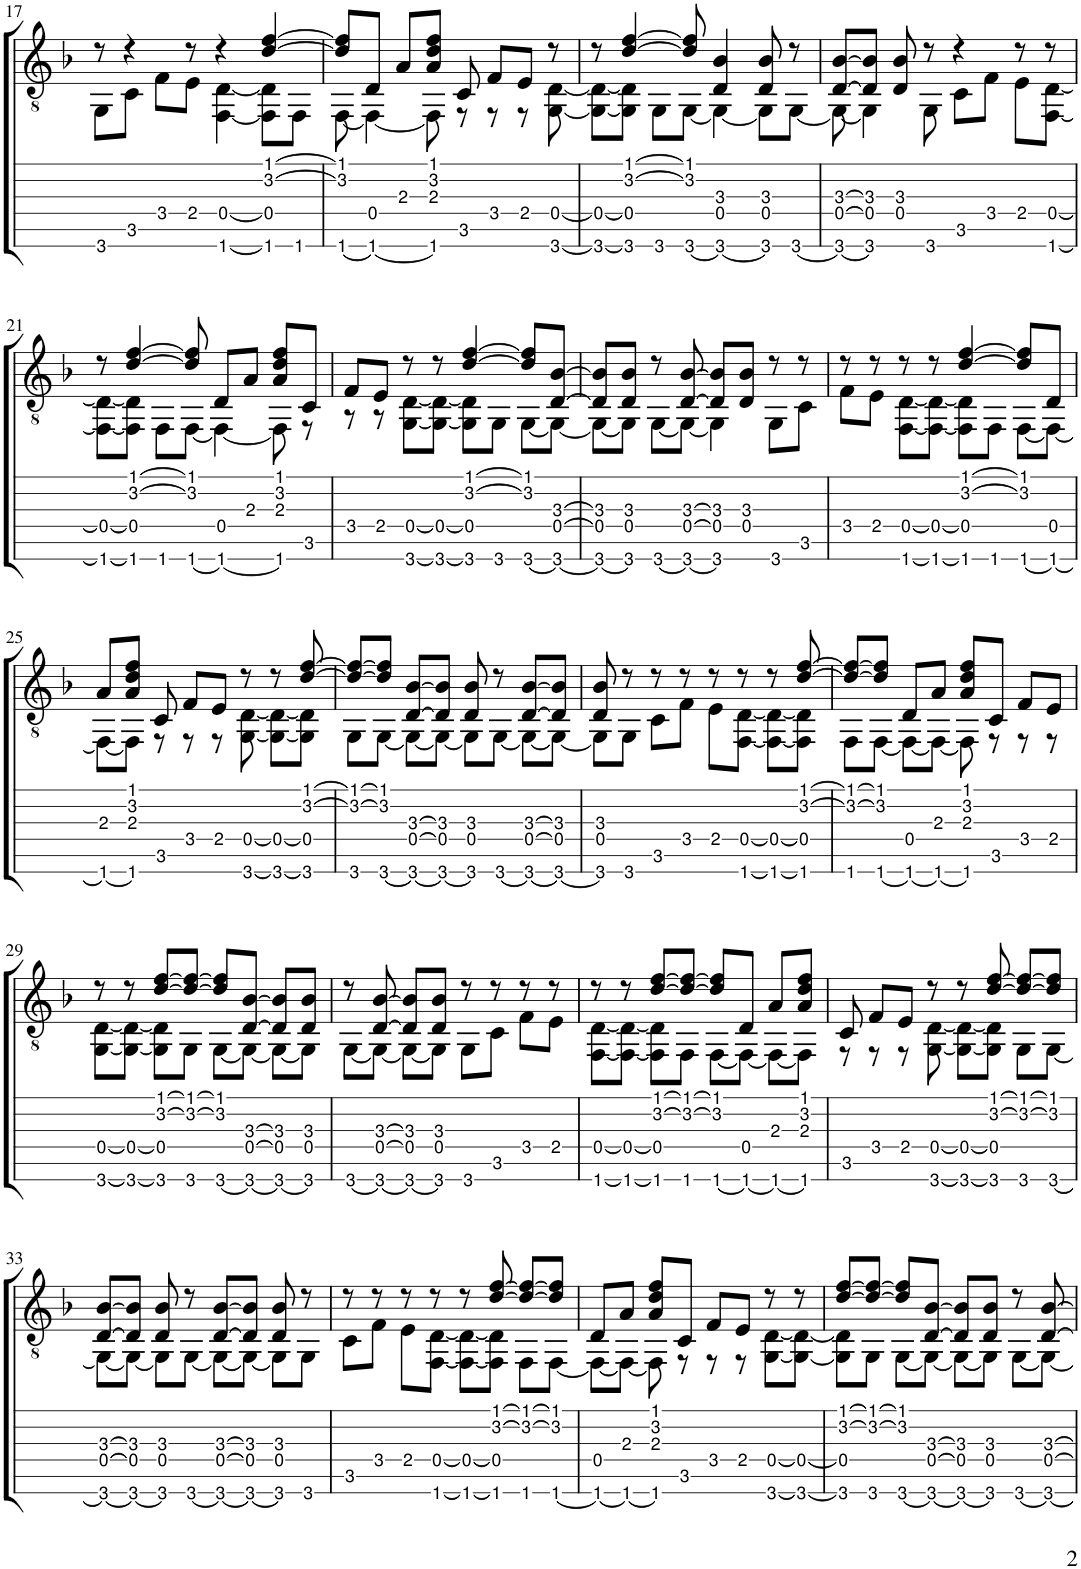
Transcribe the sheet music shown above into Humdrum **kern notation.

**kern	**kern
*part1	*part1
*staff2	*staff1
*I"Gtr	*
!!LO:PB:g=z
*	*clefGv2
*k[b-]	*k[b-]
*M4/4	*M4/4
=17	=17
*^	*^
8r	8GGL	8r	8GG\L
4r	8CJ	4r	8C\J
.	8FL	.	8F\L
8r	8EJ	8r	8E\J
4r	[4FF [4D	4r	[4FF\ [4D\
[4d [4f	8FF]\ 8D]\L	[4d/ [4f/	8FF\] 8D\]L
.	8FFJ	.	8FF\J
=18	=18	=18	=18
8d]\ 8f]\L	[8FF	8d/] 8f/]L	[8FF\
8DJ	4FF_	8D/J	4FF\_
8AL	.	8A/L	.
8A\ 8d\ 8f\J	8FF]	8A/ 8d/ 8f/J	8FF\]
8CL	8r	8C/	8r
8FJ	8r	8F/L	8r
8E	8r	8E/J	8r
8r	[8GG [8D	8r	[8GG\ [8D\
=19	=19	=19	=19
8r	8GG_\ 8D_\L	8r	8GG\_ 8D\_L
[4d [4f	8GG]\ 8D]\J	[4d/ [4f/	8GG\] 8D\]J
.	8GGL	.	8GG\L
8d] 8f]	[8GGJ	8d/] 8f/]	[8GG\J
4D 4B-X	4GG_	4D/ 4B-/	4GG\_
8D 8B-	8GGL]	8D/ 8B-/	8GG\L]
8r	[8GGJ	8r	[8GG\J
=20	=20	=20	=20
[8D\ [8B-X\L	8GG_	[8D/ [8B-/L	8GG\_
8D]\ 8B-X]\J	4GG]	8D/] 8B-/]J	4GG\]
8D 8B-	.	8D/ 8B-/	.
8r	8GG	8r	8GG\
4r	8CL	4r	8C\L
.	8FJ	.	8F\J
8r	8EL	8r	8E\L
8r	[8FF\ [8D\J	8r	[8FF\ [8D\J
!!LO:LB:g=z	!!
=21	=21	=21	=21
8r	8FF_\ 8D_\L	8r	8FF\_ 8D\_L
[4d [4f	8FF]\ 8D]\J	[4d/ [4f/	8FF\] 8D\]J
.	8FFL	.	8FF\L
8d] 8f]	[8FFJ	8d/] 8f/]	[8FF\J
8DL	4FF_	8D/L	4FF\_
8AJ	.	8A/J	.
8A\ 8d\ 8f\L	8FF]	8A/ 8d/ 8f/L	8FF\]
8CJ	8r	8C/J	8r
=22	=22	=22	=22
8FL	8r	8F/L	8r
8EJ	8r	8E/J	8r
8r	[8GG\ [8D\L	8r	[8GG\ [8D\L
8r	8GG_\ 8D_\J	8r	8GG\_ 8D\_J
[4d [4f	8GG]\ 8D]\L	[4d/ [4f/	8GG\] 8D\]L
.	8GGJ	.	8GG\J
8d]\ 8f]\L	[8GGL	8d/] 8f/]L	[8GG\L
[8D\ [8B-X\J	8GGJ_	[8D/ [8B-/J	8GG\J_
=23	=23	=23	=23
8D]\ 8B-X]\L	8GGL_	8D/] 8B-/]L	8GG\L_
8D\ 8B-\J	8GGJ]	8D/ 8B-/J	8GG\J]
8r	[8GGL	8r	[8GG\L
[8D [8B-X	8GGJ_	[8D/ [8B-/	8GG\J_
8D]\ 8B-X]\L	4GG]	8D/] 8B-/]L	4GG\]
8D\ 8B-\J	.	8D/ 8B-/J	.
8r	8GGL	8r	8GG\L
8r	8CJ	8r	8C\J
=24	=24	=24	=24
8r	8FL	8r	8F\L
8r	8EJ	8r	8E\J
8r	[8FF\ [8D\L	8r	[8FF\ [8D\L
8r	8FF_\ 8D_\J	8r	8FF\_ 8D\_J
[4d [4f	8FF]\ 8D]\L	[4d/ [4f/	8FF\] 8D\]L
.	8FFJ	.	8FF\J
8d]\ 8f]\L	[8FFL	8d/] 8f/]L	[8FF\L
8DJ	8FFJ_	8D/J	8FF\J_
!!LO:LB:g=z	!!
=25	=25	=25	=25
8AL	8FFL_	8A/L	8FF\L_
8A\ 8d\ 8f\J	8FFJ]	8A/ 8d/ 8f/J	8FF\J]
8CL	8r	8C/	8r
8FJ	8r	8F/L	8r
8E	8r	8E/J	8r
8r	[8GG [8D	8r	[8GG\ [8D\
8r	8GG_\ 8D_\L	8r	8GG\_ 8D\_L
[8d [8f	8GG]\ 8D]\J	[8d/ [8f/	8GG\] 8D\]J
=26	=26	=26	=26
8d_\ 8f_\L	8GGL	8d/_ 8f/_L	8GG\L
8d]\ 8f]\J	[8GGJ	8d/] 8f/]J	[8GG\J
[8D\ [8B-X\L	8GGL_	[8D/ [8B-/L	8GG\L_
8D]\ 8B-X]\J	8GGJ_	8D/] 8B-/]J	8GG\J_
8D 8B-	8GGL]	8D/ 8B-/	8GG\L]
8r	[8GGJ	8r	[8GG\J
[8D\ [8B-X\L	8GGL_	[8D/ [8B-/L	8GG\L_
8D]\ 8B-X]\J	8GGJ_	8D/] 8B-/]J	8GG\J_
=27	=27	=27	=27
8D 8B-	8GGL]	8D/ 8B-/	8GG\L]
8r	8GGJ	8r	8GG\J
8r	8CL	8r	8C\L
8r	8FJ	8r	8F\J
8r	8EL	8r	8E\L
8r	[8FF\ [8D\J	8r	[8FF\ [8D\J
8r	8FF_\ 8D_\L	8r	8FF\_ 8D\_L
[8d [8f	8FF]\ 8D]\J	[8d/ [8f/	8FF\] 8D\]J
=28	=28	=28	=28
8d_\ 8f_\L	8FFL	8d/_ 8f/_L	8FF\L
8d]\ 8f]\J	[8FFJ	8d/] 8f/]J	[8FF\J
8DL	8FFL_	8D/L	8FF\L_
8AJ	8FFJ_	8A/J	8FF\J_
8A\ 8d\ 8f\L	8FF]	8A/ 8d/ 8f/L	8FF\]
8CJ	8r	8C/J	8r
8FL	8r	8F/L	8r
8EJ	8r	8E/J	8r
!!LO:LB:g=z	!!
=29	=29	=29	=29
8r	[8GG\ [8D\L	8r	[8GG\ [8D\L
8r	8GG_\ 8D_\J	8r	8GG\_ 8D\_J
[8d\ [8f\L	8GG]\ 8D]\L	[8d/ [8f/L	8GG\] 8D\]L
8d_\ 8f_\J	8GGJ	8d/_ 8f/_J	8GG\J
8d]\ 8f]\L	[8GGL	8d/] 8f/]L	[8GG\L
[8D\ [8B-X\J	8GGJ_	[8D/ [8B-/J	8GG\J_
8D]\ 8B-X]\L	8GGL_	8D/] 8B-/]L	8GG\L_
8D\ 8B-\J	8GGJ]	8D/ 8B-/J	8GG\J]
=30	=30	=30	=30
8r	[8GGL	8r	[8GG\L
[8D [8B-X	8GGJ_	[8D/ [8B-/	8GG\J_
8D]\ 8B-X]\L	8GGL_	8D/] 8B-/]L	8GG\L_
8D\ 8B-\J	8GGJ]	8D/ 8B-/J	8GG\J]
8r	8GGL	8r	8GG\L
8r	8CJ	8r	8C\J
8r	8FL	8r	8F\L
8r	8EJ	8r	8E\J
=31	=31	=31	=31
8r	[8FF\ [8D\L	8r	[8FF\ [8D\L
8r	8FF_\ 8D_\J	8r	8FF\_ 8D\_J
[8d\ [8f\L	8FF]\ 8D]\L	[8d/ [8f/L	8FF\] 8D\]L
8d_\ 8f_\J	8FFJ	8d/_ 8f/_J	8FF\J
8d]\ 8f]\L	[8FFL	8d/] 8f/]L	[8FF\L
8DJ	8FFJ_	8D/J	8FF\J_
8AL	8FFL_	8A/L	8FF\L_
8A\ 8d\ 8f\J	8FFJ]	8A/ 8d/ 8f/J	8FF\J]
=32	=32	=32	=32
8CL	8r	8C/	8r
8FJ	8r	8F/L	8r
8E	8r	8E/J	8r
8r	[8GG [8D	8r	[8GG\ [8D\
8r	8GG_\ 8D_\L	8r	8GG\_ 8D\_L
[8d [8f	8GG]\ 8D]\J	[8d/ [8f/	8GG\] 8D\]J
8d_\ 8f_\L	8GGL	8d/_ 8f/_L	8GG\L
8d]\ 8f]\J	[8GGJ	8d/] 8f/]J	[8GG\J
!!LO:LB:g=z	!!
=33	=33	=33	=33
[8D\ [8B-X\L	8GGL_	[8D/ [8B-/L	8GG\L_
8D]\ 8B-X]\J	8GGJ_	8D/] 8B-/]J	8GG\J_
8D 8B-	8GGL]	8D/ 8B-/	8GG\L]
8r	[8GGJ	8r	[8GG\J
[8D\ [8B-X\L	8GGL_	[8D/ [8B-/L	8GG\L_
8D]\ 8B-X]\J	8GGJ_	8D/] 8B-/]J	8GG\J_
8D 8B-	8GGL]	8D/ 8B-/	8GG\L]
8r	8GGJ	8r	8GG\J
=34	=34	=34	=34
8r	8CL	8r	8C\L
8r	8FJ	8r	8F\J
8r	8EL	8r	8E\L
8r	[8FF\ [8D\J	8r	[8FF\ [8D\J
8r	8FF_\ 8D_\L	8r	8FF\_ 8D\_L
[8d [8f	8FF]\ 8D]\J	[8d/ [8f/	8FF\] 8D\]J
8d_\ 8f_\L	8FFL	8d/_ 8f/_L	8FF\L
8d]\ 8f]\J	[8FFJ	8d/] 8f/]J	[8FF\J
=35	=35	=35	=35
8DL	8FFL_	8D/L	8FF\L_
8AJ	8FFJ_	8A/J	8FF\J_
8A\ 8d\ 8f\L	8FF]	8A/ 8d/ 8f/L	8FF\]
8CJ	8r	8C/J	8r
8FL	8r	8F/L	8r
8EJ	8r	8E/J	8r
8r	[8GG\ [8D\L	8r	[8GG\ [8D\L
8r	8GG_\ 8D_\J	8r	8GG\_ 8D\_J
=36	=36	=36	=36
[8d\ [8f\L	8GG]\ 8D]\L	[8d/ [8f/L	8GG\] 8D\]L
8d_\ 8f_\J	8GGJ	8d/_ 8f/_J	8GG\J
8d]\ 8f]\L	[8GGL	8d/] 8f/]L	[8GG\L
[8D\ [8B-X\J	8GGJ_	[8D/ [8B-/J	8GG\J_
8D]\ 8B-X]\L	8GGL_	8D/] 8B-/]L	8GG\L_
8D\ 8B-\J	8GGJ]	8D/ 8B-/J	8GG\J]
8r	[8GGL	8r	[8GG\L
[8D [8B-X	8GGJ_	[8D/ [8B-/	8GG\J_
*v	*v	*	*
*	*v	*v
=	=
*-	*-
